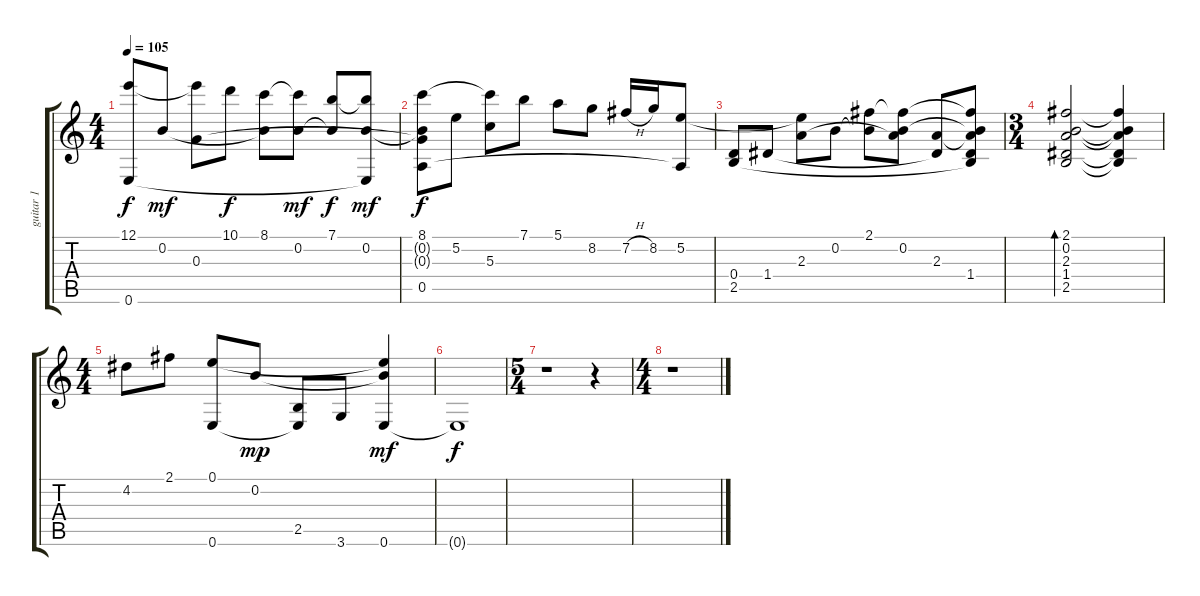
\track ("guitar 1" "guitar 1") {instrument acousticguitarnylon}
\staff {score tabs}
\tuning (E4 B3 G3 D3 A2 E2) {hide}
\ts (4 4)
\tempo 105
\clef g2
\ks c
(12.1 0.6).8{dy f} 0.2.8{dy mf} (12.1{t} 0.3).8 10.1.8{dy f} (8.1 0.2{t}).8 (8.1{t} 0.2).8{dy mf} (7.1 0.2{t}).8{dy f} (7.1{t} 0.2 0.6{t}).8{dy mf} |
(8.1 0.2{t} 0.3{t} 0.5).8{dy f} 5.2.8 (8.1{t} 5.3).8 7.1.8 5.1.8 8.2.8 7.2{h}.16 8.2.16 (5.2 0.5{t}).8 |
(0.4 2.5).8 1.4.8 (5.2{t} 2.3).8 0.2.8 (2.1 0.2{t}).8 (2.1{t} 0.2 2.3{t}).8 (2.3 1.4{t}).8 (2.1{t} 0.2{t} 2.3{t} 1.4 2.5{t}).8 |
\ts (3 4)
(2.1 0.2 2.3 1.4 2.5).2{bd 120} (2.1{t} 0.2{t} 2.3{t} 1.4{t} 2.5{t}).4 |
\ts (4 4)
4.2.8 2.1.8 (0.1 0.6).8 0.2.8{dy mp} (2.5 0.6{t}).8 3.6.8 (0.1{t} 0.2{t} 0.6).4{dy mf} |
0.6{t}.1{dy f} |
\ts (5 4)
r.1 r.4 |
\ts (4 4)
r.1
